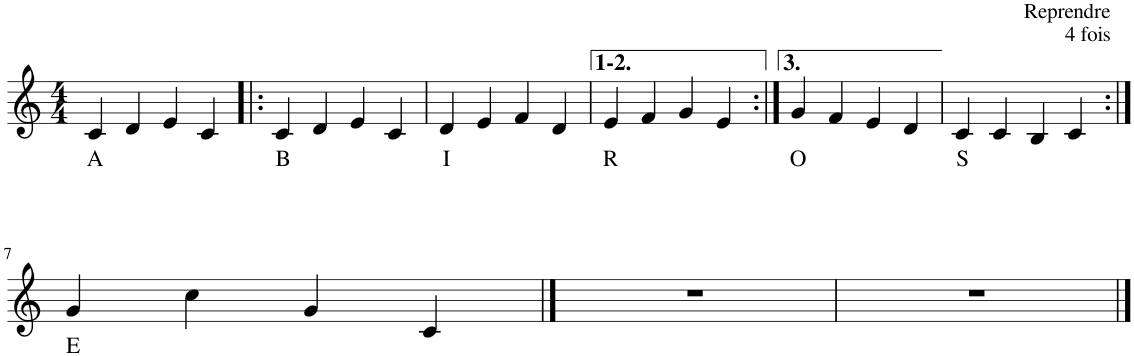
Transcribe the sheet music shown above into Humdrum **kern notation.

**kern	**text
*part1	*part1
*staff1	*staff1
*I"Piano	*
*I'Pno.	*
*clefG2	*
*k[]	*
*M4/4	*
=1	=1
!	!LO:LY:b
4c/	A
4d/	.
4e/	.
4c/	.
=2!|:	=2!|:
!	!LO:LY:b
4c/	B
4d/	.
4e/	.
4c/	.
=3	=3
!	!LO:LY:b
4d/	I
4e/	.
4f/	.
4d/	.
=4	=4
!	!LO:LY:b
4e/	R
4f/	.
4g/	.
4e/	.
=5:|!	=5:|!
!	!LO:LY:b
4g/	O
4f/	.
4e/	.
4d/	.
=6	=6
!	!LO:LY:b
4c/	S
4c/	.
4B/	.
!LO:TX:a:t=Reprendre	!
!LO:TX:a:t=4 fois	!
4c/	.
!!LO:LB:g=z
=7:|!	=7:|!
!	!LO:LY:b
4g/	E
4cc\	.
4g/	.
4c/	.
==8	==8
1r	.
=9	=9
1r	.
==	==
*-	*-
